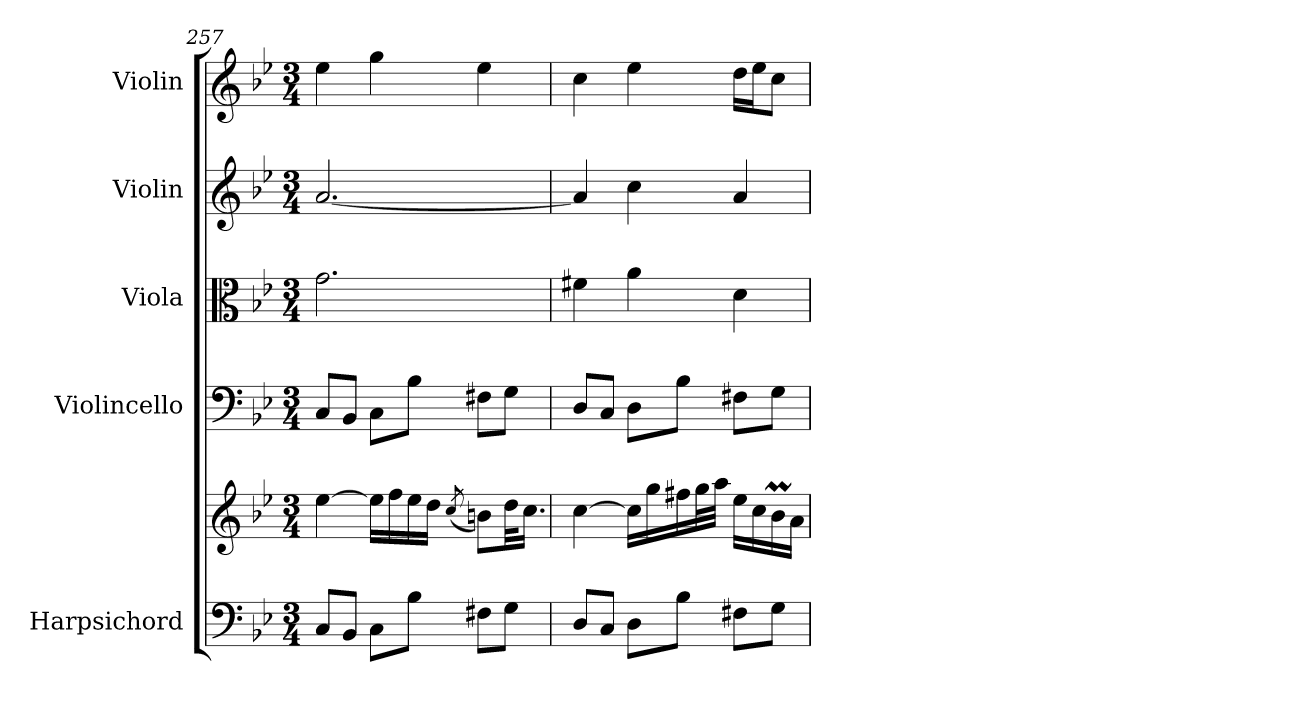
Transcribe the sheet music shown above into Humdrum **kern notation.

**kern	**kern	**kern	**kern	**kern	**kern
*part5	*part5	*part4	*part3	*part2	*part1
*staff6	*staff5	*staff4	*staff3	*staff2	*staff1
*I"Harpsichord	*	*I"Violincello	*I"Viola	*I"Violin	*I"Violin
*I'Hpschd	*	*I'Vc	*I'Vla	*I'Vln	*I'Vln
*clefF4	*clefG2	*clefF4	*clefC3	*clefG2	*clefG2
*k[b-e-]	*k[b-e-]	*k[b-e-]	*k[b-e-]	*k[b-e-]	*k[b-e-]
*M3/4	*M3/4	*M3/4	*M3/4	*M3/4	*M3/4
=257	=257	=257	=257	=257	=257
8C/L	[4ee-\	8C/L	2.g\	[2.a/	4ee-\
8BB-/J	.	8BB-/J	.	.	.
8C\L	16ee-\LL]	8C\L	.	.	4gg\
.	16ff\	.	.	.	.
8B-\J	16ee-\	8B-\J	.	.	.
.	16dd\JJ	.	.	.	.
.	(<8qcc/	.	.	.	.
8F#X\L	8bn\L)	8F#X\L	.	.	4ee-\
8G\J	32dd\KL	8G\J	.	.	.
.	16.cc\JJ	.	.	.	.
=258	=258	=258	=258	=258	=258
8D/L	[4cc\	8D/L	4f#X\	4a/]	4cc\
8C/J	.	8C/J	.	.	.
8D\L	16cc\LL]	8D\L	4a\	4cc\	4ee-\
.	16gg\	.	.	.	.
8B-\J	16ff#X\	8B-\J	.	.	.
.	32gg\L	.	.	.	.
.	32aa\JJJ	.	.	.	.
8F#X\L	16ee-\LL	8F#X\L	4d\	4a/	16dd\LL
.	16cc\	.	.	.	16ee-\J
8G\J	16b-M\	8G\J	.	.	8cc\J
.	16a\JJ	.	.	.	.
=	=	=	=	=	=
*-	*-	*-	*-	*-	*-
